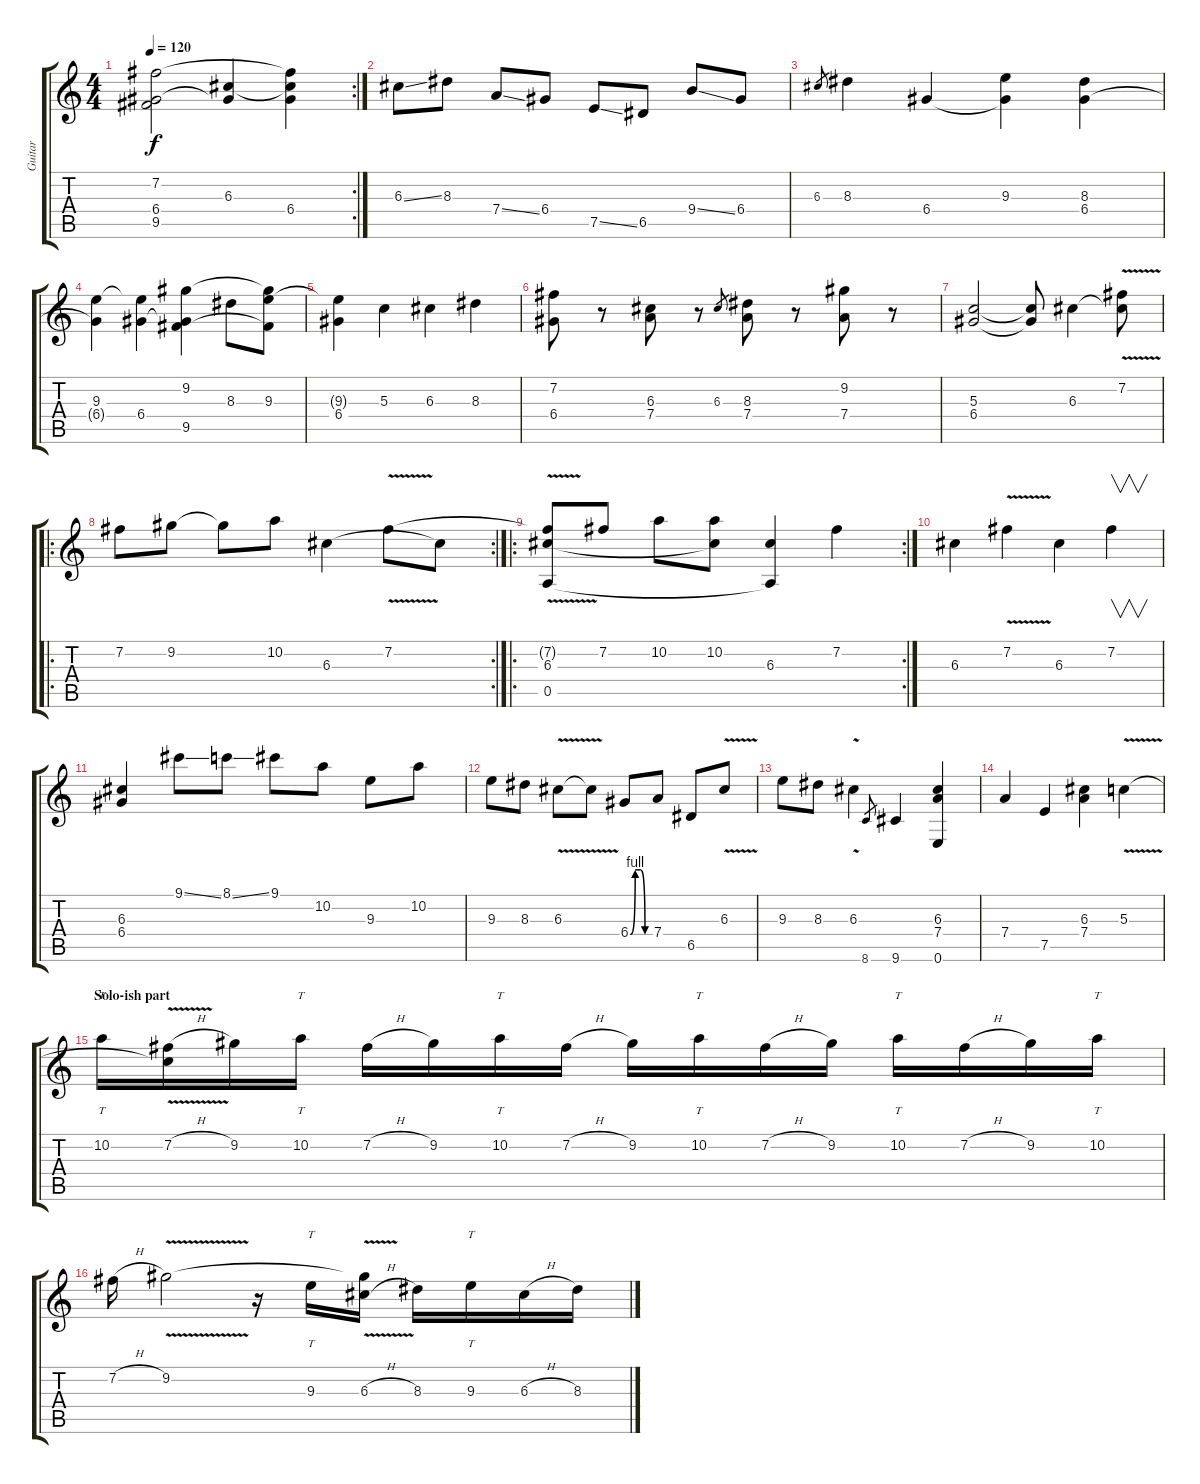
\track ("Guitar" "Guitar") {instrument acousticguitarsteel}
\staff {score tabs}
\tuning (E4 B3 G3 D3 A2 E2) {hide}
\rc 2
\ts (4 4)
\tempo 120
\clef g2
\ks c
(7.2 6.4 9.5{t}).2{dy f} (6.3 6.4{t}).4 (7.2{t} 6.3{t} 6.4).4 |
6.3{ss}.8 8.3.8 7.4{ss}.8 6.4.8 7.5{ss}.8 6.5.8 9.4{ss}.8 6.4.8 |
6.3.8{gr} 8.3.4 6.4.4 (9.3 6.4{t}).4 (8.3 6.4).4 |
(9.3 6.4{t}).4 (9.3{t} 6.4).4 (9.2 6.4{t} 9.5).4 8.3.8 (9.2{t} 9.3 9.5{t}).8 |
(9.3{t} 6.4).4 5.3.4 6.3.4 8.3.4 |
(7.2 6.4).8 r.8 (6.3 7.4).8 r.8 6.3.8{gr} (8.3 7.4).8 r.8 (9.2 7.4).8 r.8 |
(5.3 6.4).2 (5.3{t} 6.4{t}).8 6.3.4 (7.2{v} 6.3{t}).8 |
\ro
\rc 2
7.2.8 9.2.8 9.2{t}.8 10.2.8 6.3.4 7.2{v}.8 6.3{t}.8 |
\ro
\rc 2
(7.2{t} 6.3 0.5).8 7.2.8 10.2.8 (10.2 6.3{t}).8 (6.3 0.5{t}).4 7.2.4 |
6.3.4 7.2{v}.4 6.3.4 7.2.4{v} |
(6.3 6.4).4 9.1{ss}.8 8.1{ss}.8 9.1.8 10.2.8 9.3.8 10.2.8 |
9.3.8 8.3.8 6.3{v}.8 6.3{t}.8 6.4{be (custom 0 0 15 4 30 4 45 0 60 0)}.8 7.4.8 6.5.8 6.3{v}.8 |
9.3.8 8.3.8 6.3{v}.4 8.6.8{gr} 9.6.4 (6.3 7.4 0.6).4 |
7.4.4 7.5.4 (6.3 7.4).4 5.3{v}.4 |
\section ("" "Solo-ish part")
10.2.16{tt} (7.2{h} 5.3{t}).16 9.2.16 10.2.16{tt} 7.2{h}.16 9.2.16 10.2.16{tt} 7.2{h}.16 9.2.16 10.2.16{tt} 7.2{h}.16 9.2.16 10.2.16{tt} 7.2{h}.16 9.2.16 10.2.16{tt} |
7.2{h}.16 9.2{v}.2 r.16 9.3.16{tt} (9.2{t} 6.3{h}).16 8.3.16 9.3.16{tt} 6.3{h}.16 8.3.16
